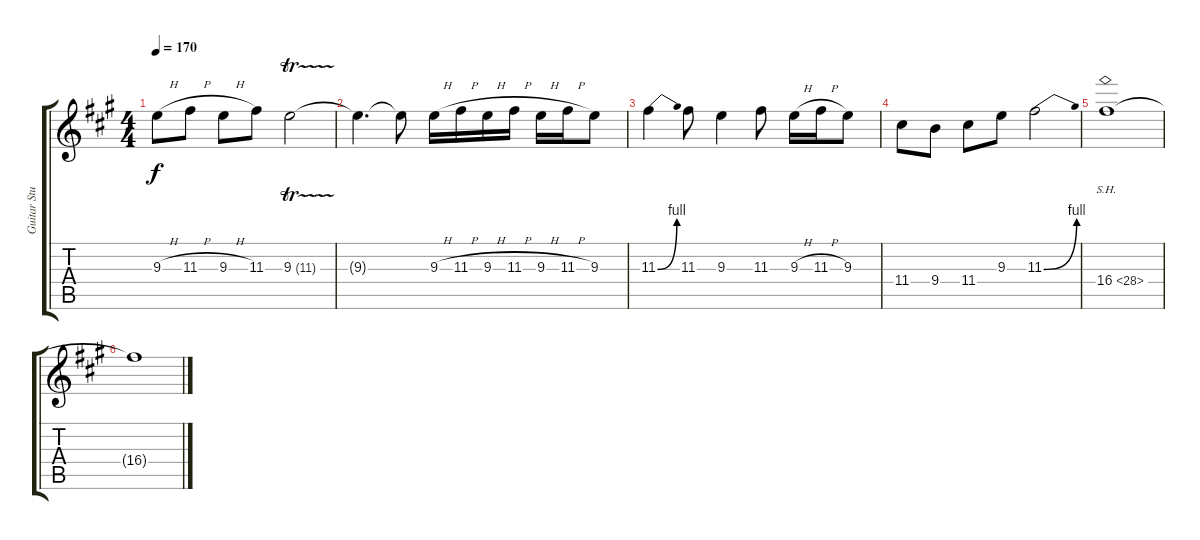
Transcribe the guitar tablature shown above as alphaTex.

\track ("Guitar Studio 2" "Guitar Stu") {instrument distortionguitar}
\staff {score tabs}
\tuning (E4 B3 G3 D3 A2 D2) {hide}
\ts (4 4)
\tempo 170
\clef g2
\ks a
9.3{h}.8{dy f} 11.3{h}.8 9.3{h}.8 11.3.8 9.3{tr (11 16)}.2 |
9.3{t}.4{d} 9.3{t}.8 9.3{h}.16 11.3{h}.16 9.3{h}.16 11.3{h}.16 9.3{h}.16 11.3{h}.16 9.3.8 |
11.3{be (bend 0 0 60 4)}.4 11.3.8 9.3.4 11.3.8 9.3{h}.16 11.3{h}.16 9.3.8 |
11.4.8 9.4.8 11.4.8 9.3.8 11.3{be (bend 0 0 60 4)}.2 |
16.4{sh 12}.1{volume 8} |
16.4{t}.1
